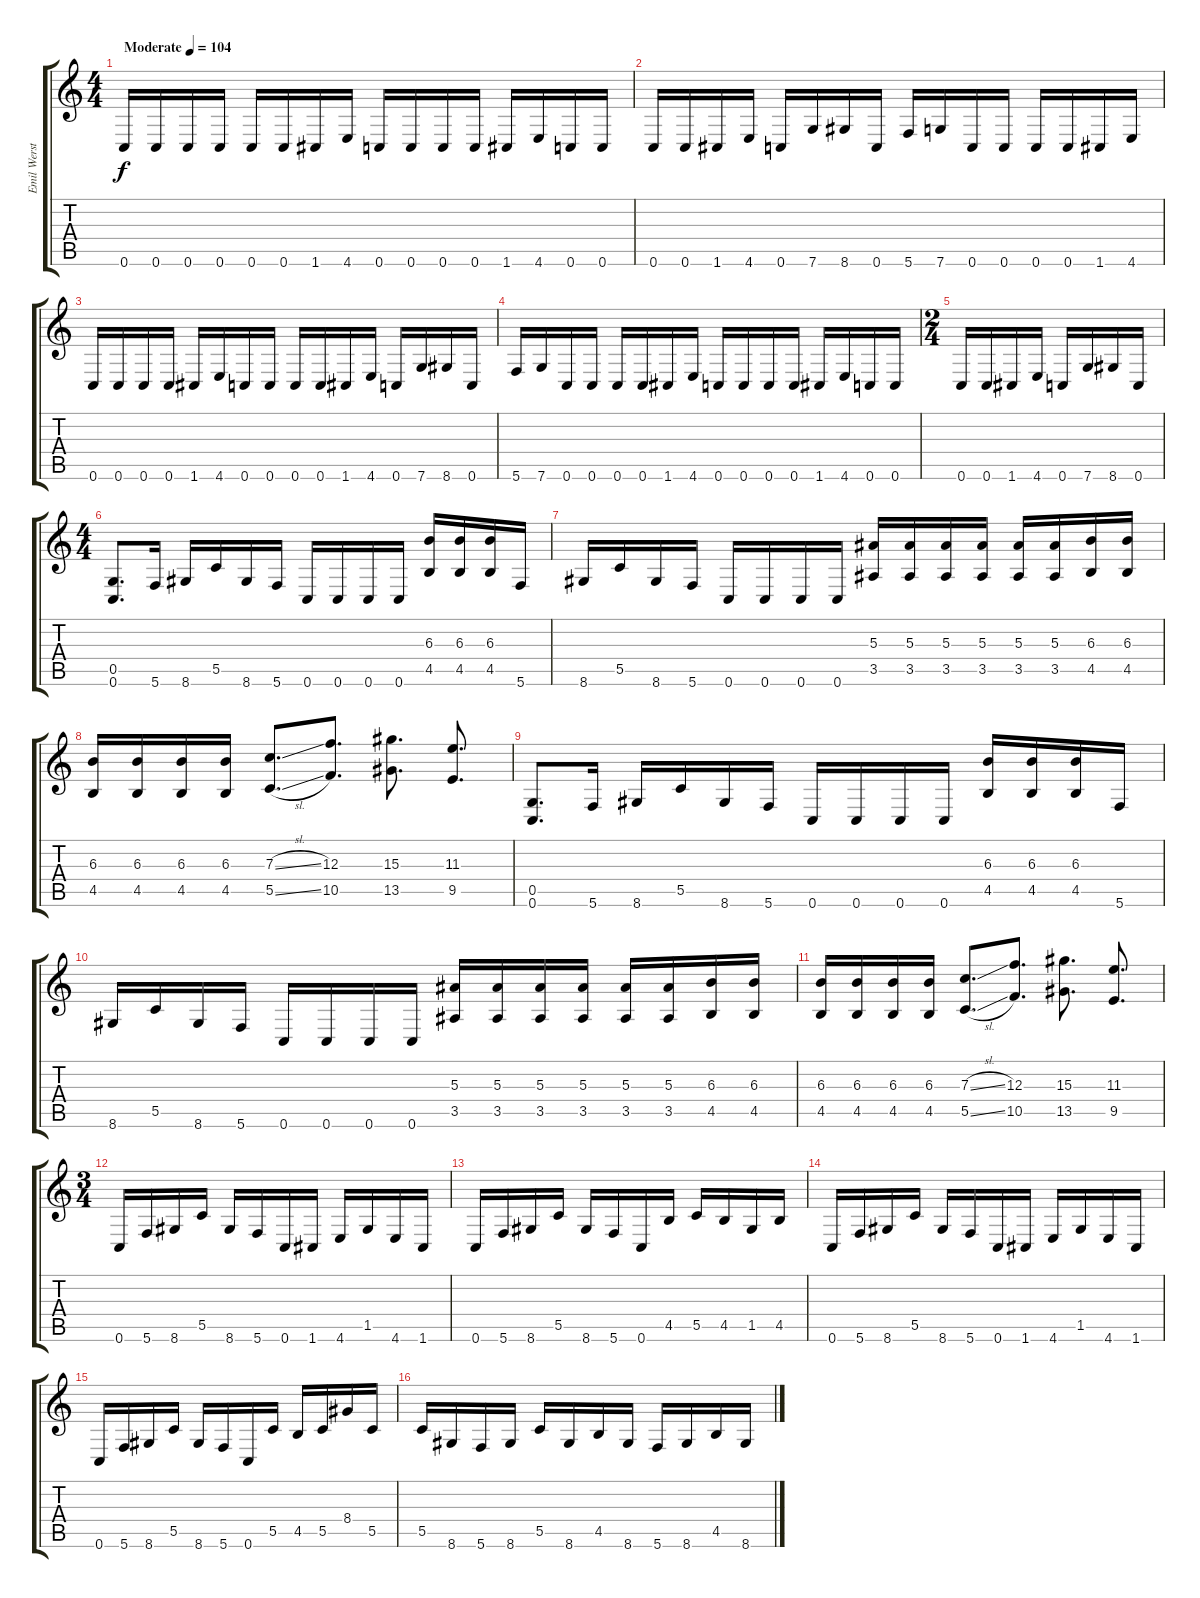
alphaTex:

\track ("Emil Werstler" "Emil Werst") {instrument distortionguitar}
\staff {score tabs}
\tuning (D4 A3 F3 C3 G2 C2) {hide}
\ts (4 4)
\tempo (104 "Moderate")
\clef g2
\ks c
0.6.16{dy f instrument distortionguitar} 0.6.16 0.6.16 0.6.16 0.6.16 0.6.16 1.6.16 4.6.16 0.6.16 0.6.16 0.6.16 0.6.16 1.6.16 4.6.16 0.6.16 0.6.16 |
0.6.16 0.6.16 1.6.16 4.6.16 0.6.16 7.6.16 8.6.16 0.6.16 5.6.16 7.6.16 0.6.16 0.6.16 0.6.16 0.6.16 1.6.16 4.6.16 |
0.6.16 0.6.16 0.6.16 0.6.16 1.6.16 4.6.16 0.6.16 0.6.16 0.6.16 0.6.16 1.6.16 4.6.16 0.6.16 7.6.16 8.6.16 0.6.16 |
5.6.16 7.6.16 0.6.16 0.6.16 0.6.16 0.6.16 1.6.16 4.6.16 0.6.16 0.6.16 0.6.16 0.6.16 1.6.16 4.6.16 0.6.16 0.6.16 |
\ts (2 4)
0.6.16 0.6.16 1.6.16 4.6.16 0.6.16 7.6.16 8.6.16 0.6.16 |
\ts (4 4)
(0.5 0.6).8{d} 5.6.16 8.6.16 5.5.16 8.6.16 5.6.16 0.6.16 0.6.16 0.6.16 0.6.16 (6.3 4.5).16 (6.3 4.5).16 (6.3 4.5).16 5.6.16 |
8.6.16 5.5.16 8.6.16 5.6.16 0.6.16 0.6.16 0.6.16 0.6.16 (5.3 3.5).16 (5.3 3.5).16 (5.3 3.5).16 (5.3 3.5).16 (5.3 3.5).16 (5.3 3.5).16 (6.3 4.5).16 (6.3 4.5).16 |
(6.3 4.5).16 (6.3 4.5).16 (6.3 4.5).16 (6.3 4.5).16 (7.3{sl} 5.5{sl}).8{d} (12.3 10.5).8{d} (15.3 13.5).8{d} (11.3 9.5).8{d} |
(0.5 0.6).8{d} 5.6.16 8.6.16 5.5.16 8.6.16 5.6.16 0.6.16 0.6.16 0.6.16 0.6.16 (6.3 4.5).16 (6.3 4.5).16 (6.3 4.5).16 5.6.16 |
8.6.16 5.5.16 8.6.16 5.6.16 0.6.16 0.6.16 0.6.16 0.6.16 (5.3 3.5).16 (5.3 3.5).16 (5.3 3.5).16 (5.3 3.5).16 (5.3 3.5).16 (5.3 3.5).16 (6.3 4.5).16 (6.3 4.5).16 |
(6.3 4.5).16 (6.3 4.5).16 (6.3 4.5).16 (6.3 4.5).16 (7.3{sl} 5.5{sl}).8{d} (12.3 10.5).8{d} (15.3 13.5).8{d} (11.3 9.5).8{d} |
\ts (3 4)
0.6.16 5.6.16 8.6.16 5.5.16 8.6.16 5.6.16 0.6.16 1.6.16 4.6.16 1.5.16 4.6.16 1.6.16 |
0.6.16 5.6.16 8.6.16 5.5.16 8.6.16 5.6.16 0.6.16 4.5.16 5.5.16 4.5.16 1.5.16 4.5.16 |
0.6.16 5.6.16 8.6.16 5.5.16 8.6.16 5.6.16 0.6.16 1.6.16 4.6.16 1.5.16 4.6.16 1.6.16 |
0.6.16 5.6.16 8.6.16 5.5.16 8.6.16 5.6.16 0.6.16 5.5.16 4.5.16 5.5.16 8.4.16 5.5.16 |
5.5.16 8.6.16 5.6.16 8.6.16 5.5.16 8.6.16 4.5.16 8.6.16 5.6.16 8.6.16 4.5.16 8.6.16
